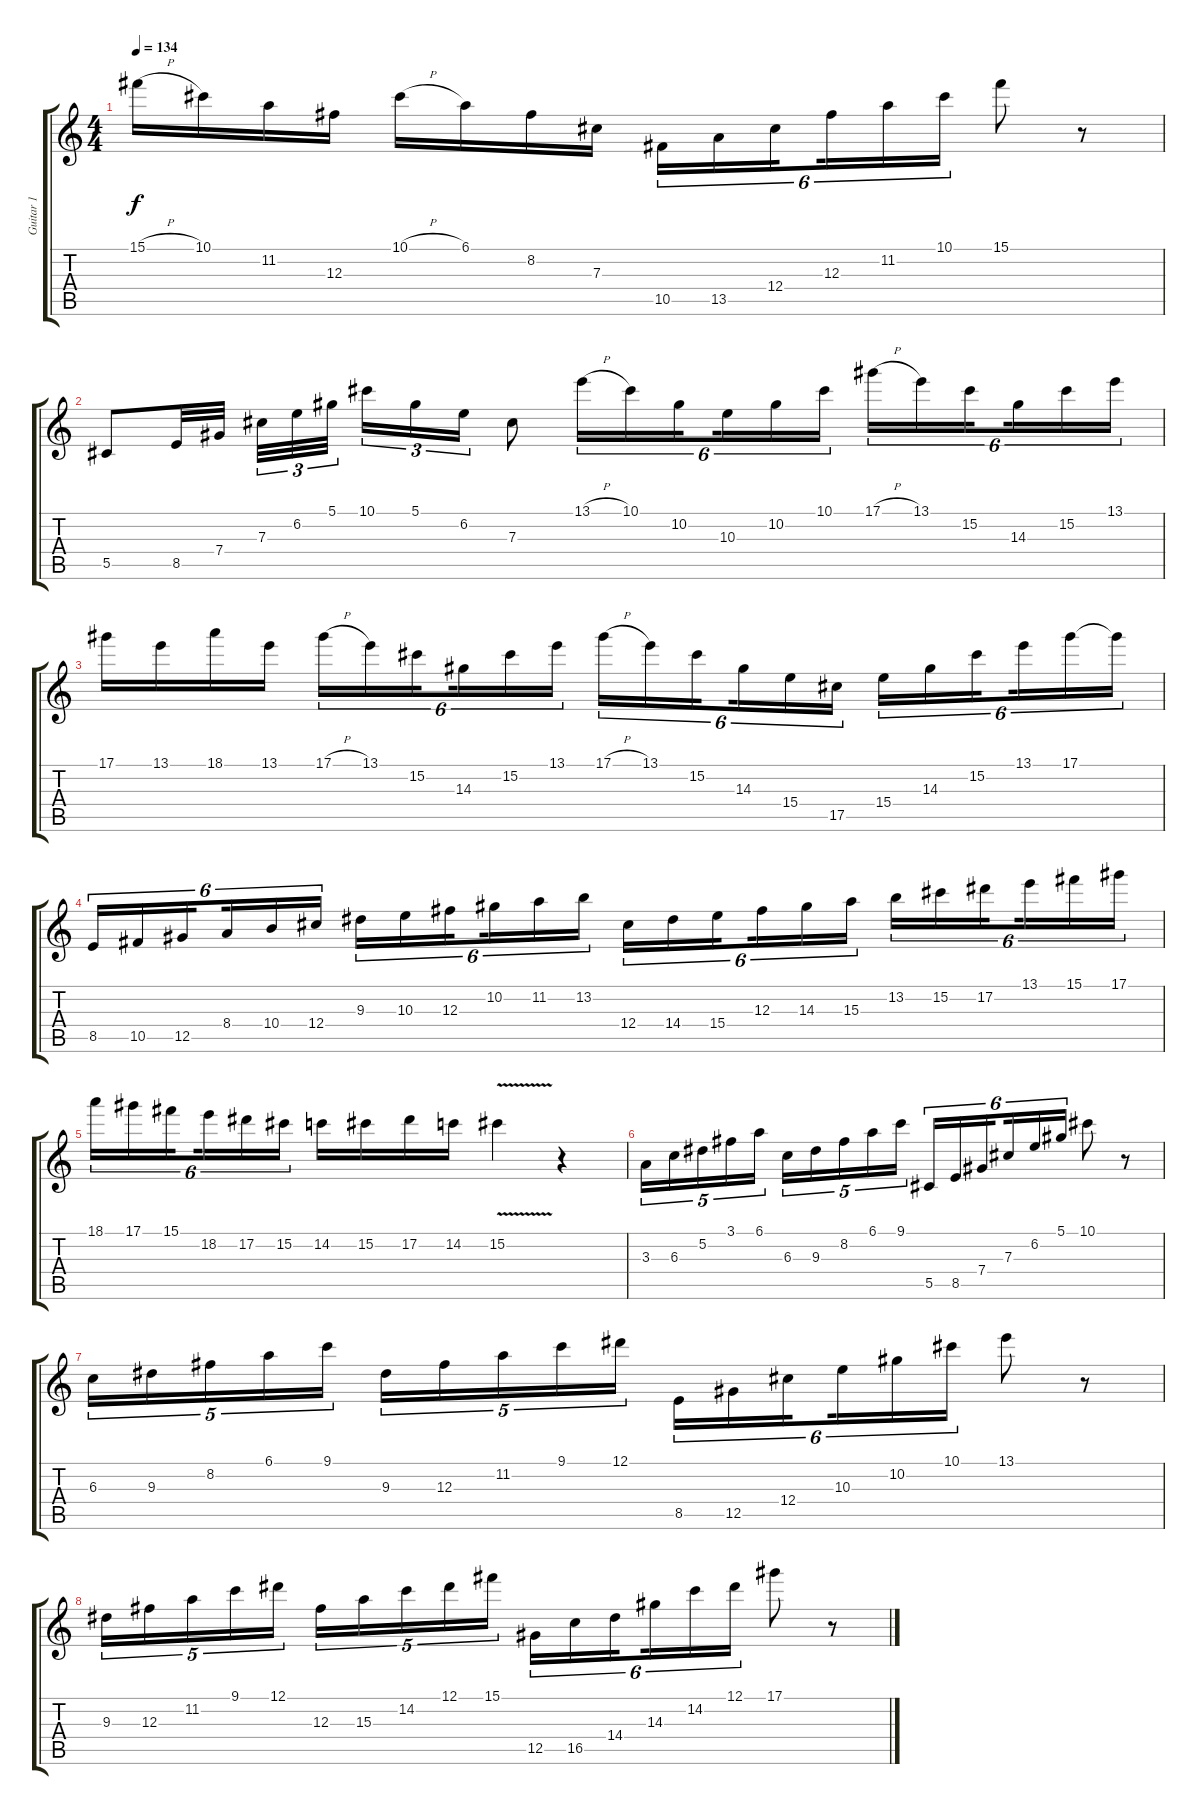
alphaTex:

\track ("Guitar 1" "Guitar 1") {instrument overdrivenguitar}
\staff {score tabs}
\tuning (Eb4 Bb3 Gb3 Db3 Ab2 Eb2) {hide}
\ts (4 4)
\tempo 134
\clef g2
\ks c
15.1{h}.16{dy f} 10.1.16 11.2.16 12.3.16 10.1{h}.16 6.1.16 8.2.16 7.3.16 10.5.16{tu (6 4)} 13.5.16{tu (6 4)} 12.4.16{tu (6 4) beam splitsecondary} 12.3.16{tu (6 4)} 11.2.16{tu (6 4)} 10.1.16{tu (6 4)} 15.1.8 r.8 |
5.5.8 8.5.32 7.4.32{beam splitsecondary} 7.3.32{tu (3 2)} 6.2.32{tu (3 2)} 5.1.32{tu (3 2)} 10.1.16{tu (3 2)} 5.1.16{tu (3 2)} 6.2.16{tu (3 2)} 7.3.8 13.1{h}.16{tu (6 4)} 10.1.16{tu (6 4)} 10.2.16{tu (6 4) beam splitsecondary} 10.3.16{tu (6 4)} 10.2.16{tu (6 4)} 10.1.16{tu (6 4)} 17.1{h}.16{tu (6 4)} 13.1.16{tu (6 4)} 15.2.16{tu (6 4) beam splitsecondary} 14.3.16{tu (6 4)} 15.2.16{tu (6 4)} 13.1.16{tu (6 4)} |
17.1.16 13.1.16 18.1.16 13.1.16 17.1{h}.16{tu (6 4)} 13.1.16{tu (6 4)} 15.2.16{tu (6 4) beam splitsecondary} 14.3.16{tu (6 4)} 15.2.16{tu (6 4)} 13.1.16{tu (6 4)} 17.1{h}.16{tu (6 4)} 13.1.16{tu (6 4)} 15.2.16{tu (6 4) beam splitsecondary} 14.3.16{tu (6 4)} 15.4.16{tu (6 4)} 17.5.16{tu (6 4)} 15.4.16{tu (6 4)} 14.3.16{tu (6 4)} 15.2.16{tu (6 4) beam splitsecondary} 13.1.16{tu (6 4)} 17.1.16{tu (6 4)} 17.1{t}.16{tu (6 4)} |
8.5.16{tu (6 4)} 10.5.16{tu (6 4)} 12.5.16{tu (6 4) beam splitsecondary} 8.4.16{tu (6 4)} 10.4.16{tu (6 4)} 12.4.16{tu (6 4)} 9.3.16{tu (6 4)} 10.3.16{tu (6 4)} 12.3.16{tu (6 4) beam splitsecondary} 10.2.16{tu (6 4)} 11.2.16{tu (6 4)} 13.2.16{tu (6 4)} 12.4.16{tu (6 4)} 14.4.16{tu (6 4)} 15.4.16{tu (6 4) beam splitsecondary} 12.3.16{tu (6 4)} 14.3.16{tu (6 4)} 15.3.16{tu (6 4)} 13.2.16{tu (6 4)} 15.2.16{tu (6 4)} 17.2.16{tu (6 4) beam splitsecondary} 13.1.16{tu (6 4)} 15.1.16{tu (6 4)} 17.1.16{tu (6 4)} |
18.1.16{tu (6 4)} 17.1.16{tu (6 4)} 15.1.16{tu (6 4) beam splitsecondary} 18.2.16{tu (6 4)} 17.2.16{tu (6 4)} 15.2.16{tu (6 4)} 14.2.16 15.2.16 17.2.16 14.2.16 15.2{v}.4 r.4 |
3.3.16{tu (5 4)} 6.3.16{tu (5 4)} 5.2.16{tu (5 4)} 3.1.16{tu (5 4)} 6.1.16{tu (5 4)} 6.3.16{tu (5 4)} 9.3.16{tu (5 4)} 8.2.16{tu (5 4)} 6.1.16{tu (5 4)} 9.1.16{tu (5 4)} 5.5.16{tu (6 4)} 8.5.16{tu (6 4)} 7.4.16{tu (6 4) beam splitsecondary} 7.3.16{tu (6 4)} 6.2.16{tu (6 4)} 5.1.16{tu (6 4)} 10.1.8 r.8 |
6.3.16{tu (5 4)} 9.3.16{tu (5 4)} 8.2.16{tu (5 4)} 6.1.16{tu (5 4)} 9.1.16{tu (5 4)} 9.3.16{tu (5 4)} 12.3.16{tu (5 4)} 11.2.16{tu (5 4)} 9.1.16{tu (5 4)} 12.1.16{tu (5 4)} 8.5.16{tu (6 4)} 12.5.16{tu (6 4)} 12.4.16{tu (6 4) beam splitsecondary} 10.3.16{tu (6 4)} 10.2.16{tu (6 4)} 10.1.16{tu (6 4)} 13.1.8 r.8 |
9.3.16{tu (5 4)} 12.3.16{tu (5 4)} 11.2.16{tu (5 4)} 9.1.16{tu (5 4)} 12.1.16{tu (5 4)} 12.3.16{tu (5 4)} 15.3.16{tu (5 4)} 14.2.16{tu (5 4)} 12.1.16{tu (5 4)} 15.1.16{tu (5 4)} 12.5.16{tu (6 4)} 16.5.16{tu (6 4)} 14.4.16{tu (6 4) beam splitsecondary} 14.3.16{tu (6 4)} 14.2.16{tu (6 4)} 12.1.16{tu (6 4)} 17.1.8 r.8
